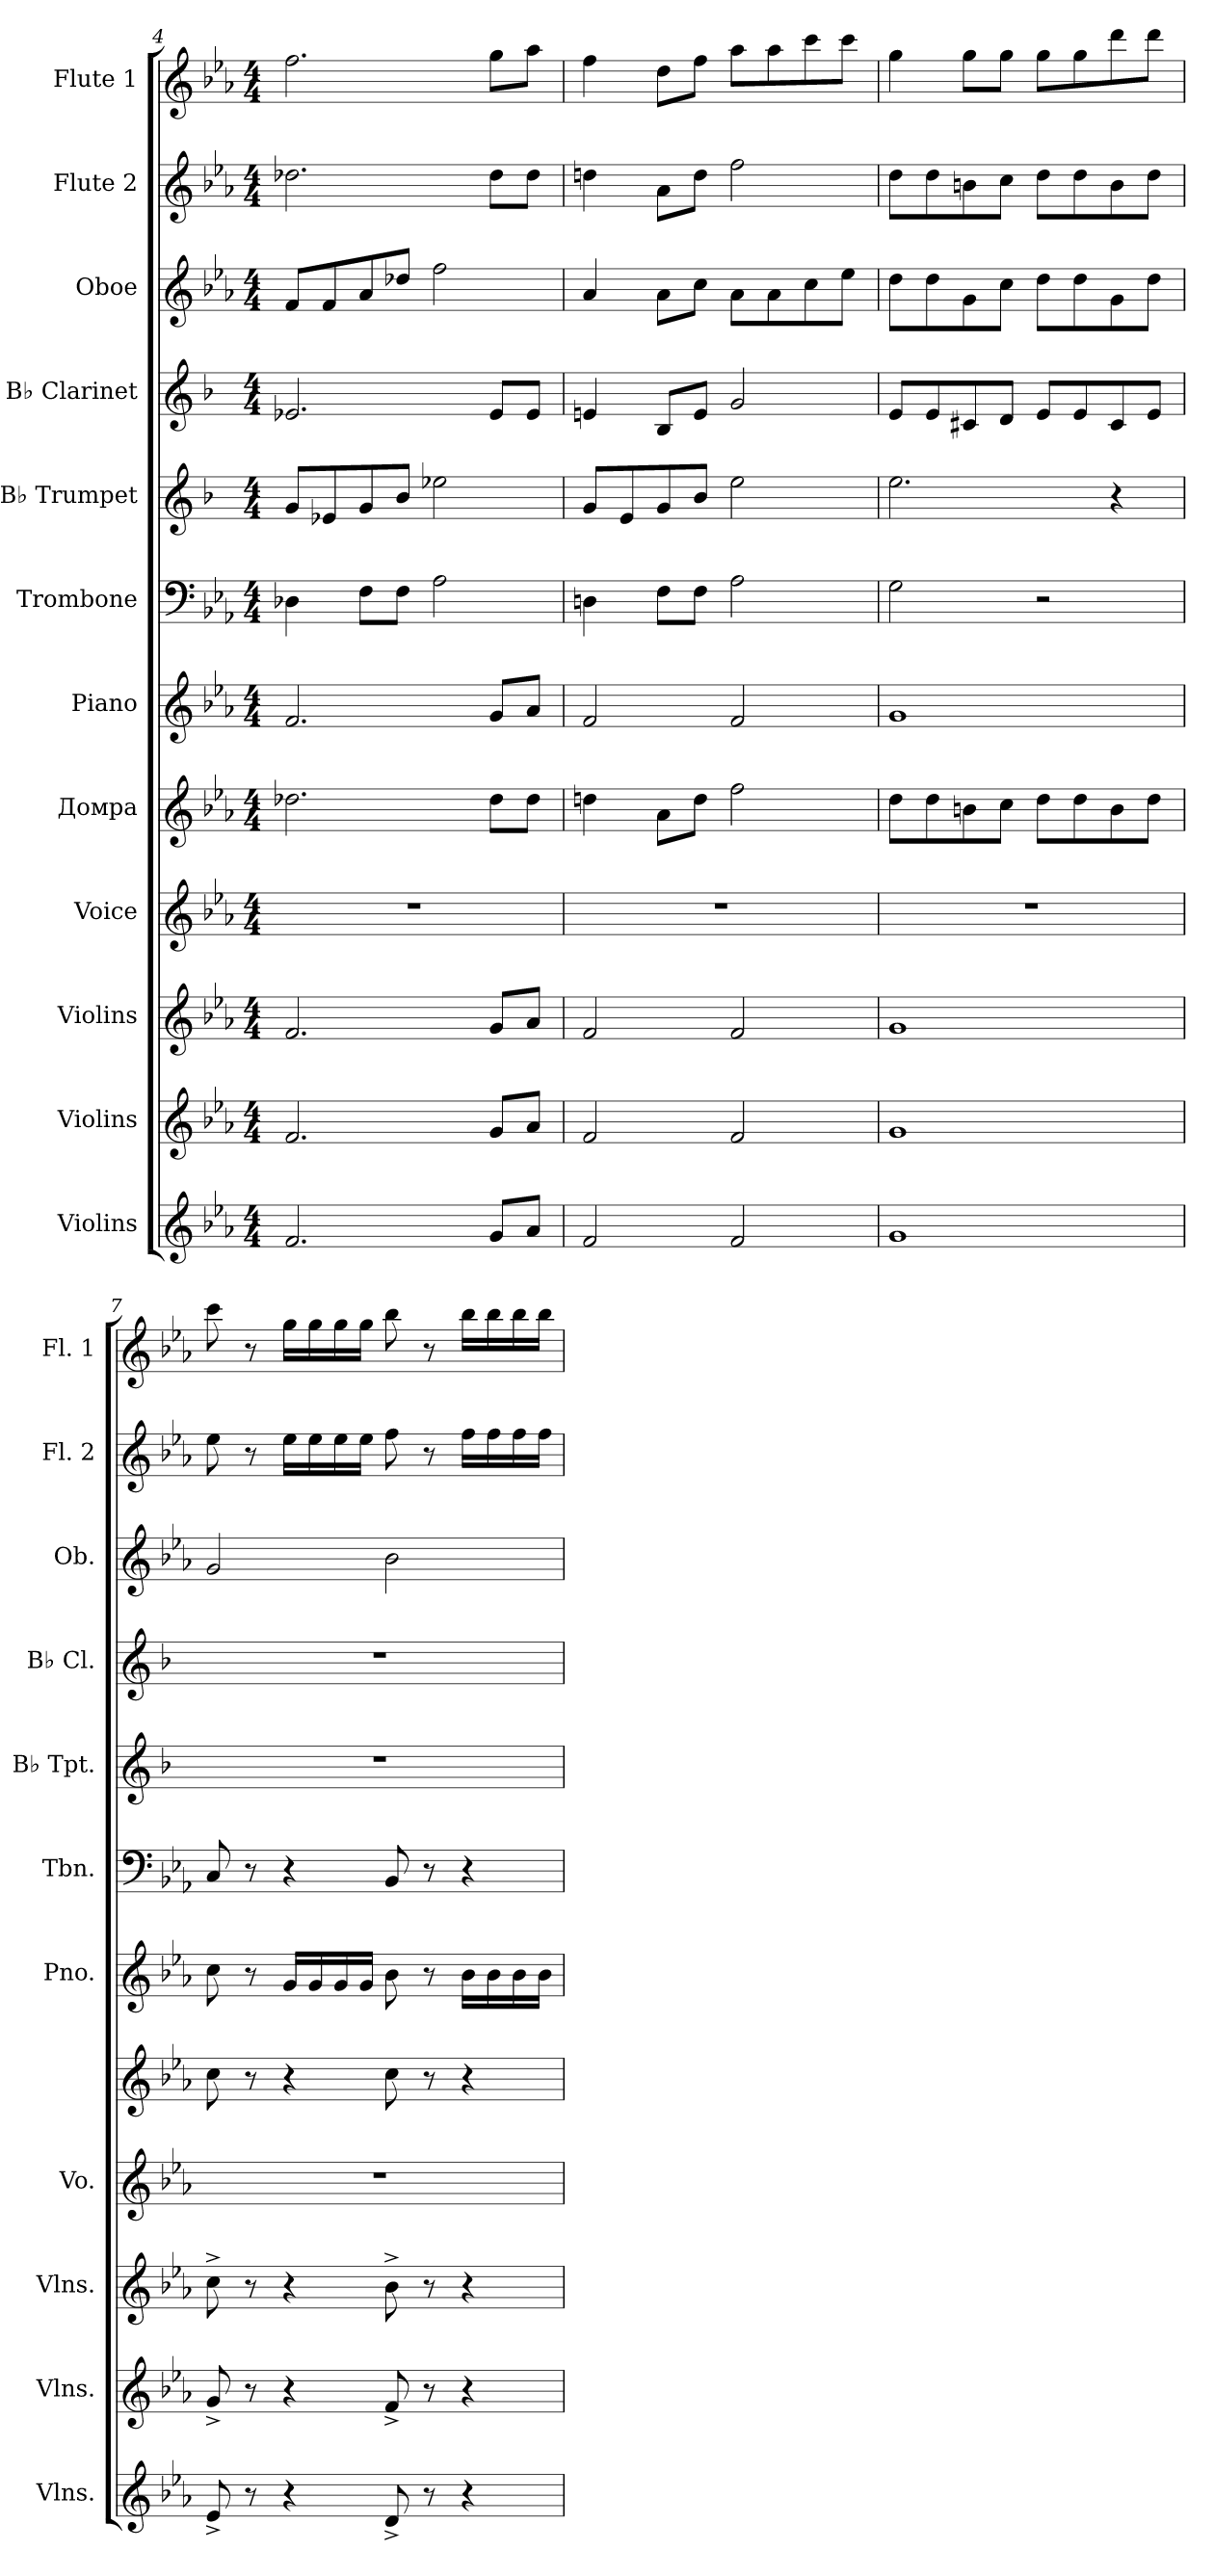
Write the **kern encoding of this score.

**kern	**kern	**kern	**kern	**kern	**kern	**kern	**kern	**kern	**kern	**kern	**kern
*part12	*part11	*part10	*part9	*part8	*part7	*part6	*part5	*part4	*part3	*part2	*part1
*staff12	*staff11	*staff10	*staff9	*staff8	*staff7	*staff6	*staff5	*staff4	*staff3	*staff2	*staff1
*I"Violins	*I"Violins	*I"Violins	*I"Voice	*I"Домра	*I"Piano	*I"Trombone	*I"B♭ Trumpet	*I"B♭ Clarinet	*I"Oboe	*I"Flute 2	*I"Flute 1
*I'Vlns.	*I'Vlns.	*I'Vlns.	*I'Vo.	*	*I'Pno.	*I'Tbn.	*I'B♭ Tpt.	*I'B♭ Cl.	*I'Ob.	*I'Fl. 2	*I'Fl. 1
!!LO:PB:g=z
*clefG2	*clefG2	*clefG2	*clefG2	*clefG2	*clefG2	*clefF4	*clefG2	*clefG2	*clefG2	*clefG2	*clefG2
*	*	*	*	*	*	*	*ITrd1c2	*ITrd1c2	*	*	*
*k[b-e-a-]	*k[b-e-a-]	*k[b-e-a-]	*k[b-e-a-]	*k[b-e-a-]	*k[b-e-a-]	*k[b-e-a-]	*k[b-e-a-]	*k[b-e-a-]	*k[b-e-a-]	*k[b-e-a-]	*k[b-e-a-]
*M4/4	*M4/4	*M4/4	*M4/4	*M4/4	*M4/4	*M4/4	*M4/4	*M4/4	*M4/4	*M4/4	*M4/4
=4	=4	=4	=4	=4	=4	=4	=4	=4	=4	=4	=4
2.f/	2.f/	2.f/	1r	2.dd-X\	2.f/	4D-X\	8f/L	2.d-X/	8f/L	2.dd-X\	2.ff\
.	.	.	.	.	.	.	8d-X/	.	8f/	.	.
.	.	.	.	.	.	8F\L	8f/	.	8a-/	.	.
.	.	.	.	.	.	8F\J	8a-/J	.	8dd-X/J	.	.
.	.	.	.	.	.	2A-\	2dd-X\	.	2ff\	.	.
8g/L	8g/L	8g/L	.	8dd-\L	8g/L	.	.	8d-/L	.	8dd-\L	8gg\L
8a-/J	8a-/J	8a-/J	.	8dd-\J	8a-/J	.	.	8d-/J	.	8dd-\J	8aa-\J
=5	=5	=5	=5	=5	=5	=5	=5	=5	=5	=5	=5
2f/	2f/	2f/	1r	4ddn\	2f/	4Dn\	8f/L	4dn/	4a-/	4ddn\	4ff\
.	.	.	.	.	.	.	8d/	.	.	.	.
.	.	.	.	8a-\L	.	8F\L	8f/	8A-/L	8a-\L	8a-\L	8dd\L
.	.	.	.	8dd\J	.	8F\J	8a-/J	8d/J	8cc\J	8dd\J	8ff\J
2f/	2f/	2f/	.	2ff\	2f/	2A-\	2dd\	2f/	8a-\L	2ff\	8aa-\L
.	.	.	.	.	.	.	.	.	8a-\	.	8aa-\
.	.	.	.	.	.	.	.	.	8cc\	.	8ccc\
.	.	.	.	.	.	.	.	.	8ee-\J	.	8ccc\J
=6	=6	=6	=6	=6	=6	=6	=6	=6	=6	=6	=6
1g	1g	1g	1r	8dd\L	1g	2G\	2.dd\	8d/L	8dd\L	8dd\L	4gg\
.	.	.	.	8dd\	.	.	.	8d/	8dd\	8dd\	.
.	.	.	.	8bn\	.	.	.	8Bn/	8g\	8bn\	8gg\L
.	.	.	.	8cc\J	.	.	.	8c/J	8cc\J	8cc\J	8gg\J
.	.	.	.	8dd\L	.	2r	.	8d/L	8dd\L	8dd\L	8gg\L
.	.	.	.	8dd\	.	.	.	8d/	8dd\	8dd\	8gg\
.	.	.	.	8b\	.	.	4r	8B/	8g\	8b\	8ddd\
.	.	.	.	8dd\J	.	.	.	8d/J	8dd\J	8dd\J	8ddd\J
!!LO:PB:g=z
=7	=7	=7	=7	=7	=7	=7	=7	=7	=7	=7	=7
8e-^/	8g^/	8cc^\	1r	8cc\	8cc\	8C/	1r	1r	2g/	8ee-\	8ccc\
8r	8r	8r	.	8r	8r	8r	.	.	.	8r	8r
4r	4r	4r	.	4r	16g/LL	4r	.	.	.	16ee-\LL	16gg\LL
.	.	.	.	.	16g/	.	.	.	.	16ee-\	16gg\
.	.	.	.	.	16g/	.	.	.	.	16ee-\	16gg\
.	.	.	.	.	16g/JJ	.	.	.	.	16ee-\JJ	16gg\JJ
8d^/	8f^/	8b-^\	.	8cc\	8b-\	8BB-/	.	.	2b-\	8ff\	8bb-\
8r	8r	8r	.	8r	8r	8r	.	.	.	8r	8r
4r	4r	4r	.	4r	16b-\LL	4r	.	.	.	16ff\LL	16bb-\LL
.	.	.	.	.	16b-\	.	.	.	.	16ff\	16bb-\
.	.	.	.	.	16b-\	.	.	.	.	16ff\	16bb-\
.	.	.	.	.	16b-\JJ	.	.	.	.	16ff\JJ	16bb-\JJ
=	=	=	=	=	=	=	=	=	=	=	=
*-	*-	*-	*-	*-	*-	*-	*-	*-	*-	*-	*-
